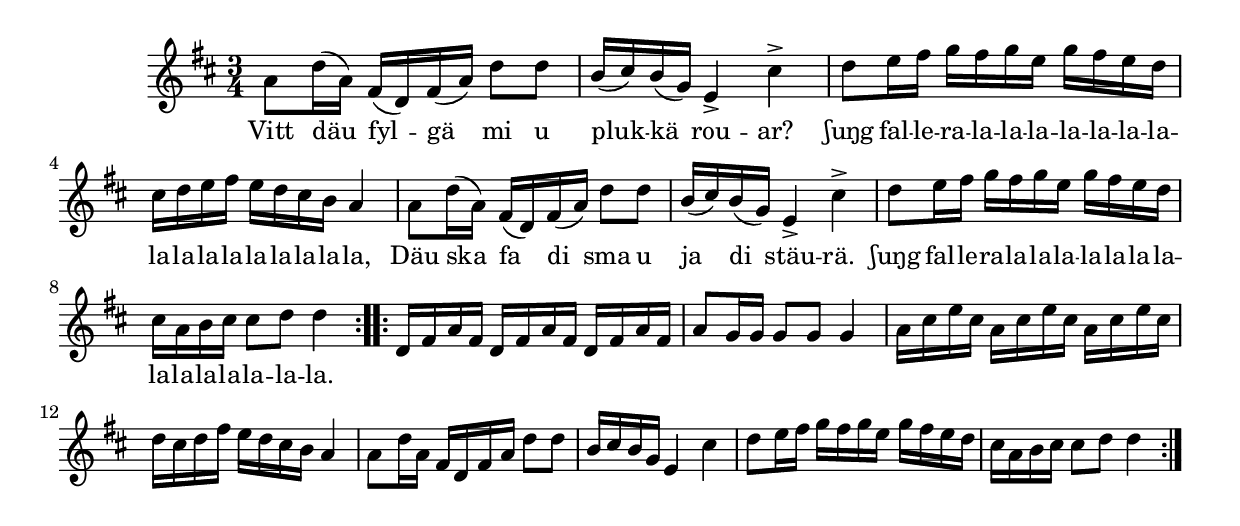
{
\time 3/4
\key d \major

\repeat volta 2 { 
 a'8 d''16-( a'-) fis'-( d'-) fis'-( a'-) d''8 d''  | 
 b'16-( cis''-) b'-( g'-) e'4-> cis''->  | 
  d''8 e''16 fis'' g'' fis'' g'' e'' g'' fis'' e'' d''  | 
 cis'' d'' e'' fis'' e'' d'' cis'' b' a'4  | 
  a'8 d''16-( a'-) fis'-( d'-) fis'-( a'-) d''8 d''  | 
 b'16-( cis''-) b'-( g'-) e'4-> cis''->  | 
  d''8 e''16 fis'' g'' fis'' g'' e'' g'' fis'' e'' d''  | 
 cis'' a' b' cis'' cis''8 d'' d''4  |
 } %( endrepeat )% 
\repeat volta 2 { 
  d'16 fis' a' fis' d' fis' a' fis' d' fis' a' fis'  | 
 a'8 g'16 g' g'8 g' g'4  | 
 a'16 cis'' e'' cis'' a' cis'' e'' cis'' a' cis'' e'' cis''  | 
 d'' cis'' d'' fis'' e'' d'' cis'' b' a'4  | 
 a'8 d''16 a' fis' d' fis' a' d''8 d''  | 
 b'16 cis'' b' g' e'4 cis''  | 
 d''8 e''16 fis'' g'' fis'' g'' e'' g'' fis'' e'' d''  | 
 cis'' a' b' cis'' cis''8 d'' d''4  |
 } %( endrepeat )% 
 
}
 \addlyrics {
     Vitt däu_ fyl -- gä_ mi u pluk -- -- kä_ rou -- ar?
     ʃuŋg fal -- le -- ra -- la -- la -- la -- la -- la -- la -- la -- la -- la -- la -- la -- la -- la -- la -- la -- la,
     Däu ska_ fa_ di_ sma u ja_ di_ stäu -- rä.
     ʃuŋg fal -- le -- ra -- la -- la -- la -- la -- la -- la -- la -- la -- la -- la -- la -- la -- la -- la.
}

